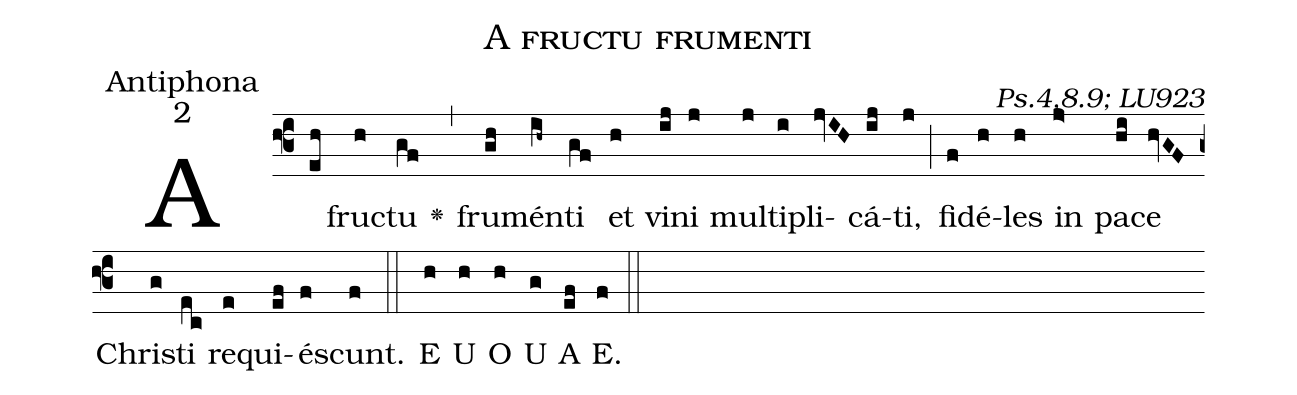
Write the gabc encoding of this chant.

name:A fructu frumenti;
office-part:Antiphona;
mode:2;
commentary:Ps.4,8.9; LU923;
%%
(f3) A(eh) fru(h)ctu(gf) <v>\greheightstar</v>(,)
fru(gh)mén(ih~)ti(gf) et(h) vi(ij)ni(j) mul(j)ti(i)pli(jvIH)cá(ij)ti,(j) (;)
fi(f)dé(h)les(h) in(j>) pa(hi)ce(hvGF) Chri(g)sti(ec) re(e)qui(ef)é(f)scunt.(f) (::)

E(h) U(h) O(h) U(g) A(ef) E.(f) (::)
